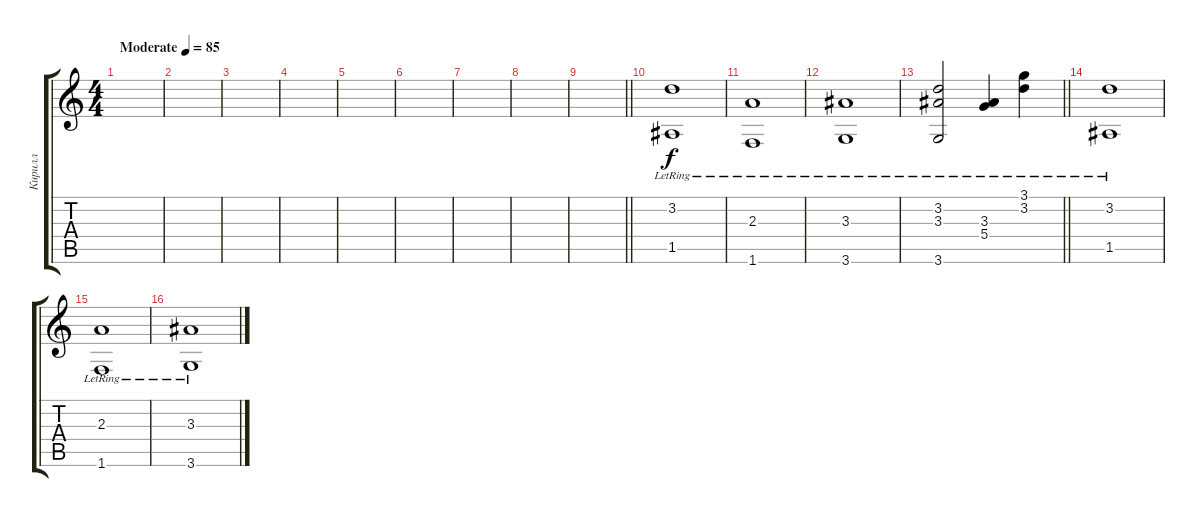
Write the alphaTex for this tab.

\track ("Кирилл" "Кирилл") {instrument electricguitarjazz}
\staff {score tabs}
\tuning (E4 B3 G3 D3 A2 E2) {hide}
\ts (4 4)
\tempo (85 "Moderate")
\clef g2
\ks c
|
|
|
|
|
|
|
|
\barLineRight lightlight
|
\section ("" "")
(3.2{lr} 1.5{lr}).1 |
(2.3{lr} 1.6{lr}).1 |
(3.3{lr} 3.6{lr}).1 |
\barLineRight lightlight
(3.2{lr} 3.3{lr} 3.6{lr}).2 (3.3{lr} 5.4).4 (3.1{lr} 3.2{lr}).4 |
(3.2{lr} 1.5{lr}).1 |
(2.3{lr} 1.6{lr}).1 |
(3.3{lr} 3.6{lr}).1
